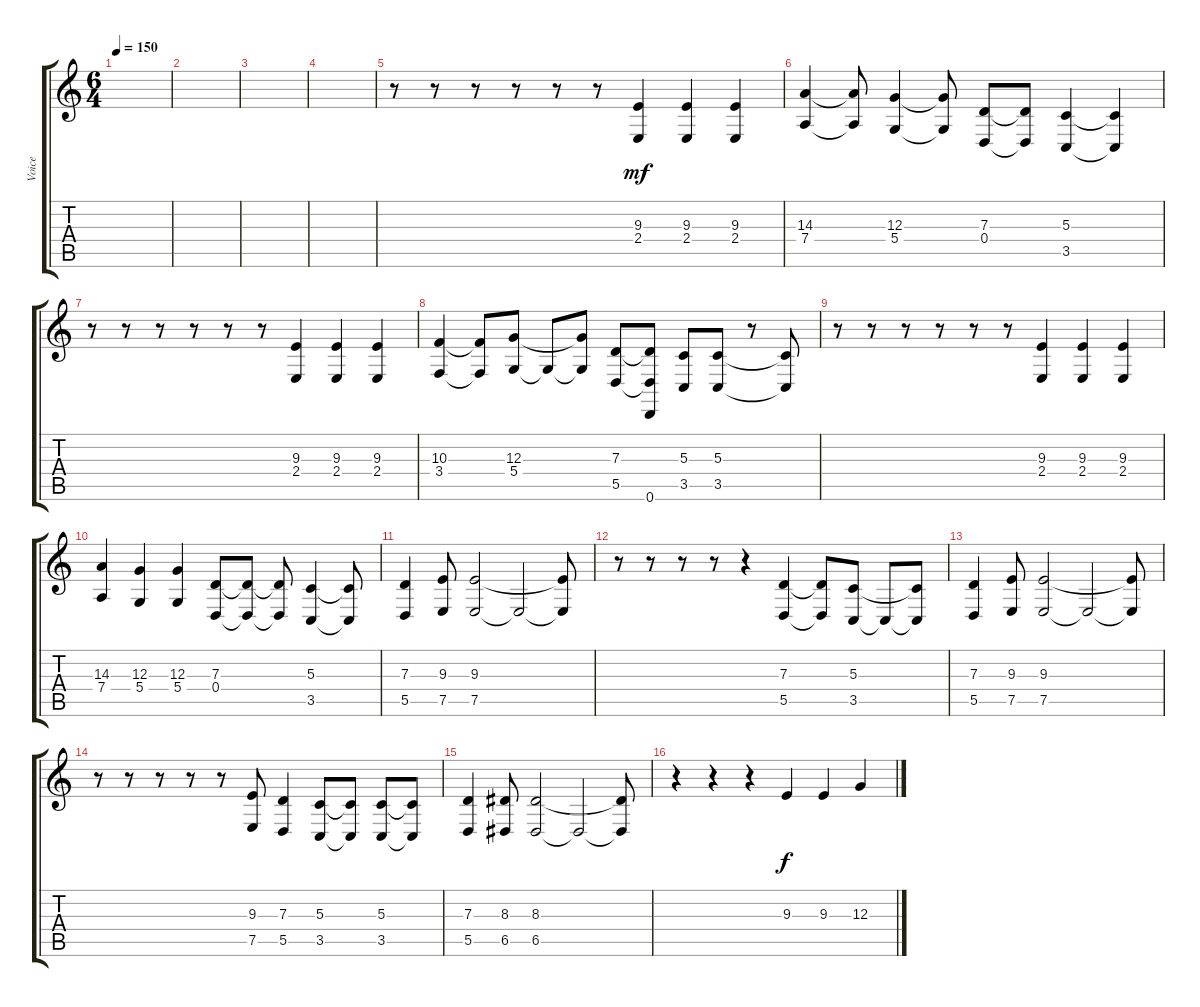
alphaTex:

\track ("Voice" "Voice") {instrument oboe}
\staff {score tabs}
\tuning (E4 B3 G3 D3 A2 D2) {hide}
\ts (6 4)
\tempo 150
\clef g2
\ks c
|
|
|
|
r.8 r.8 r.8 r.8 r.8 r.8 (9.3 2.4).4{dy mf} (9.3 2.4).4 (9.3 2.4).4 |
(14.3 7.4).4 (14.3{t} 7.4{t}).8 (12.3 5.4).4 (12.3{t} 5.4{t}).8 (7.3 0.4).8 (7.3{t} 0.4{t}).8 (5.3 3.5).4 (5.3{t} 3.5{t}).4 |
r.8 r.8 r.8 r.8 r.8 r.8 (9.3 2.4).4 (9.3 2.4).4 (9.3 2.4).4 |
(10.3 3.4).4 (10.3{t} 3.4{t}).8 (12.3 5.4).8 5.4{t}.8 (12.3{t} 5.4{t}).8 (7.3 5.5).8 (7.3{t} 5.5{t} 0.6).8 (5.3 3.5).8 (5.3 3.5).8 r.8 (5.3{t} 3.5{t}).8 |
r.8 r.8 r.8 r.8 r.8 r.8 (9.3 2.4).4 (9.3 2.4).4 (9.3 2.4).4 |
(14.3 7.4).4 (12.3 5.4).4 (12.3 5.4).4 (7.3 0.4).8 (7.3{t} 0.4{t}).8 (7.3{t} 0.4{t}).8 (5.3 3.5).4 (5.3{t} 3.5{t}).8 |
(7.3 5.5).4 (9.3 7.5).8 (9.3 7.5).2 7.5{t}.2 (9.3{t} 7.5{t}).8 |
r.8 r.8 r.8 r.8 r.4 (7.3 5.5).4 (7.3{t} 5.5{t}).8 (5.3 3.5).8 3.5{t}.8 (5.3{t} 3.5{t}).8 |
(7.3 5.5).4 (9.3 7.5).8 (9.3 7.5).2 7.5{t}.2 (9.3{t} 7.5{t}).8 |
r.8 r.8 r.8 r.8 r.8 (9.3 7.5).8 (7.3 5.5).4 (5.3 3.5).8 (5.3{t} 3.5{t}).8 (5.3 3.5).8 (5.3{t} 3.5{t}).8 |
(7.3 5.5).4 (8.3 6.5).8 (8.3 6.5).2 6.5{t}.2 (8.3{t} 6.5{t}).8 |
r.4 r.4 r.4 9.3.4{dy f} 9.3.4 12.3.4
